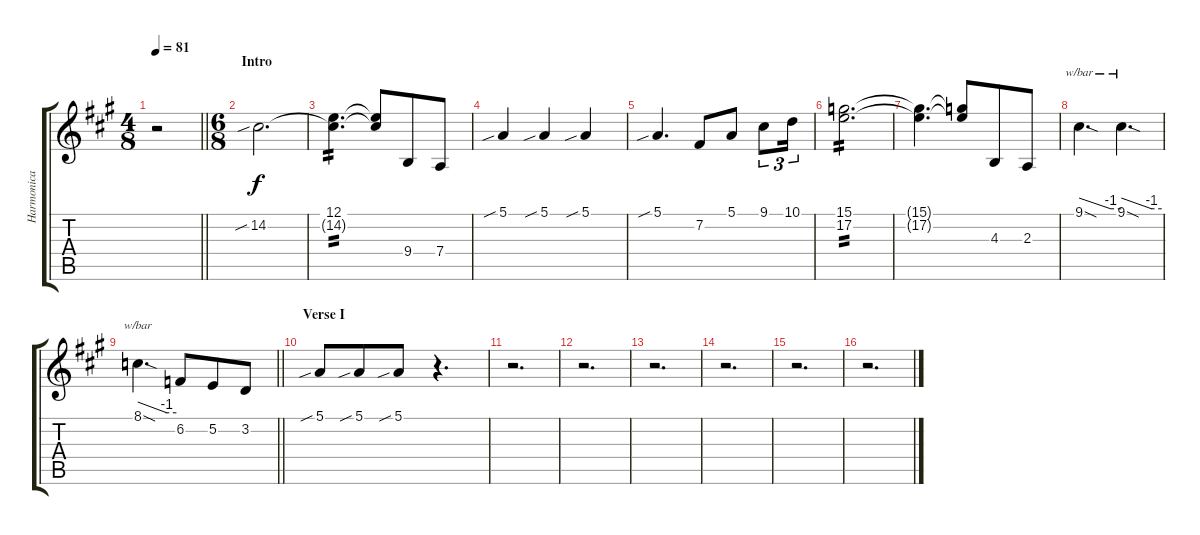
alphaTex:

\track ("Harmonica / Mandolin" "Harmonica ") {instrument harmonica}
\staff {score tabs}
\tuning (E4 B3 G3 D3 A2 E2) {hide}
\ts (4 8)
\tempo 81
\clef g2
\barLineRight lightlight
\ks a
r.2{dy f instrument harmonica} |
\ts (6 8)
\section ("" "Intro")
14.2{sib}.2{d} |
(12.1 14.2{t}).4{d tp 2} (12.1{t} 14.2{t}).8 9.4.8 7.4.8 |
5.1{sib}.4 5.1{sib}.4 5.1{sib}.4 |
5.1{sib}.4{d} 7.2.8 5.1.8 9.1.8{tu (3 2)} 10.1.16{tu (3 2)} |
(15.1 17.2).2{d tp 2} |
(15.1{t} 17.2{t}).4{d} (15.1{t} 17.2{t}).8 4.3.8 2.3.8 |
9.1{sod}.4{d tbe (custom default 0 0 45 -4 60 -4)} 9.1{sod}.4{d tbe (custom default 0 0 45 -4 60 -4)} |
\barLineRight lightlight
8.1{sod}.4{d tbe (custom default 0 0 45 -4 60 -4)} 6.2.8 5.2.8 3.2.8 |
\section ("" "Verse I")
5.1{sib}.8 5.1{sib}.8 5.1{sib}.8 r.4{d} |
r.2{d} |
r.2{d} |
r.2{d} |
r.2{d} |
r.2{d} |
r.2{d}
